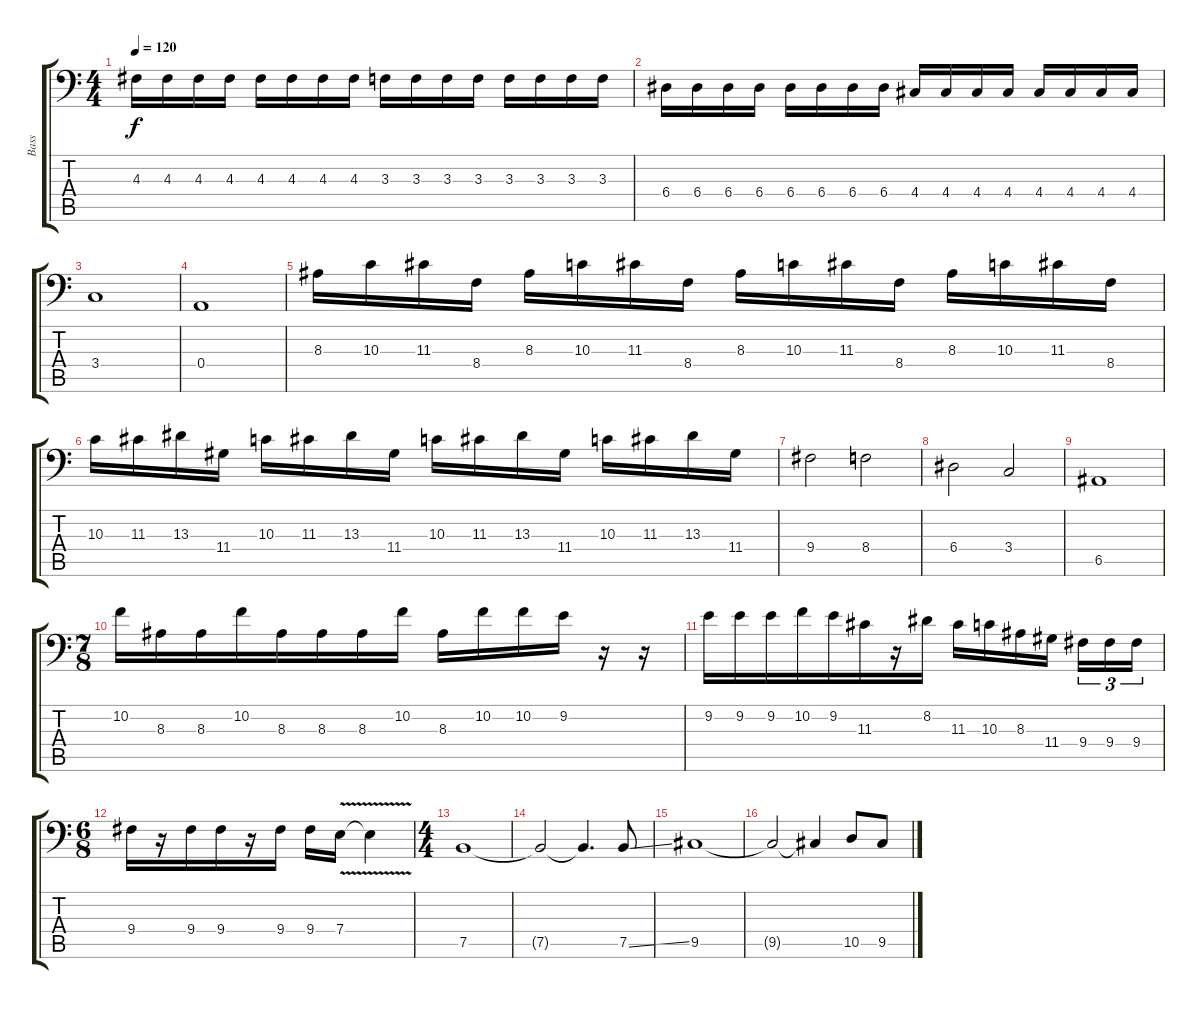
\track ("Bass" "Bass") {instrument electricbassfinger}
\staff {score tabs}
\tuning (C3 G2 D2 A1 E1 B0) {hide}
\ts (4 4)
\tempo 120
\clef f4
\ks c
4.3.16{dy f} 4.3.16 4.3.16 4.3.16 4.3.16 4.3.16 4.3.16 4.3.16 3.3.16 3.3.16 3.3.16 3.3.16 3.3.16 3.3.16 3.3.16 3.3.16 |
6.4.16 6.4.16 6.4.16 6.4.16 6.4.16 6.4.16 6.4.16 6.4.16 4.4.16 4.4.16 4.4.16 4.4.16 4.4.16 4.4.16 4.4.16 4.4.16 |
3.4.1 |
0.4.1 |
8.3.16 10.3.16 11.3.16 8.4.16 8.3.16 10.3.16 11.3.16 8.4.16 8.3.16 10.3.16 11.3.16 8.4.16 8.3.16 10.3.16 11.3.16 8.4.16 |
10.3.16 11.3.16 13.3.16 11.4.16 10.3.16 11.3.16 13.3.16 11.4.16 10.3.16 11.3.16 13.3.16 11.4.16 10.3.16 11.3.16 13.3.16 11.4.16 |
9.4.2 8.4.2 |
6.4.2 3.4.2 |
6.5.1 |
\ts (7 8)
10.2.16 8.3.16 8.3.16 10.2.16 8.3.16 8.3.16 8.3.16 10.2.16 8.3.16 10.2.16 10.2.16 9.2.16 r.16 r.16 |
9.2.16 9.2.16 9.2.16 10.2.16 9.2.16 11.3.16 r.16 8.2.16 11.3.16 10.3.16 8.3.16 11.4.16 9.4.16{tu (3 2)} 9.4.16{tu (3 2)} 9.4.16{tu (3 2)} |
\ts (6 8)
9.4.16 r.16 9.4.16 9.4.16 r.16 9.4.16 9.4.16 7.4{v}.16 7.4{t}.4 |
\ts (4 4)
7.5.1 |
7.5{t}.2 7.5{t}.4{d} 7.5{ss}.8 |
9.5.1 |
9.5{t}.2 9.5{t}.4 10.5.8 9.5.8
